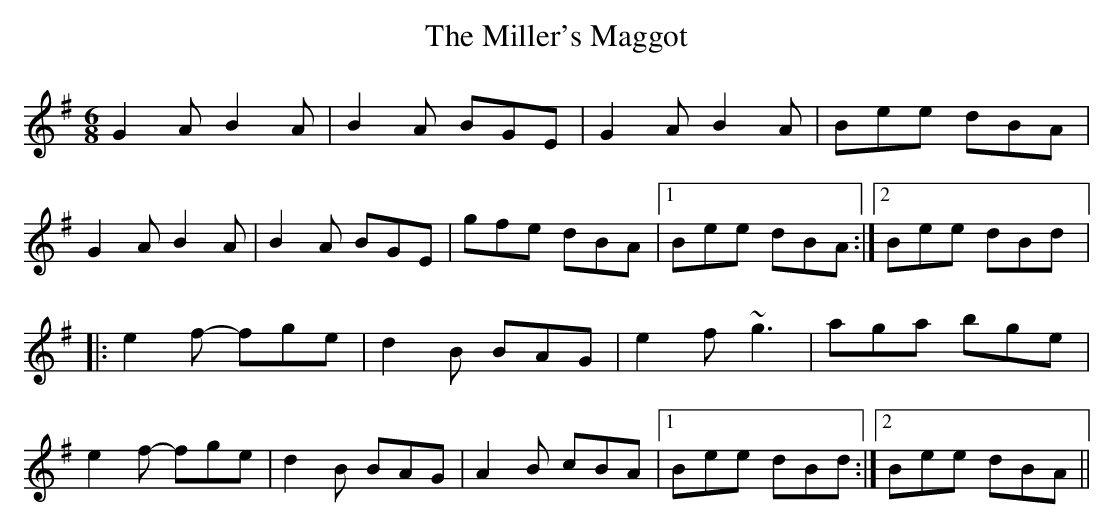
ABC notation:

X:1
T:Miller's Maggot, The
M:6/8
L:1/8
K:G
G2A B2A | B2A BGE | G2A B2A | Bee dBA |
!G2A B2A | B2A BGE | gfe dBA |1 Bee dBA :|2 Bee dBd |:
!e2f- fge | d2B BAG | e2f ~g3 | aga bge |
!e2f- fge | d2B BAG | A2B cBA |1 Bee dBd :|2 Bee dBA ||
